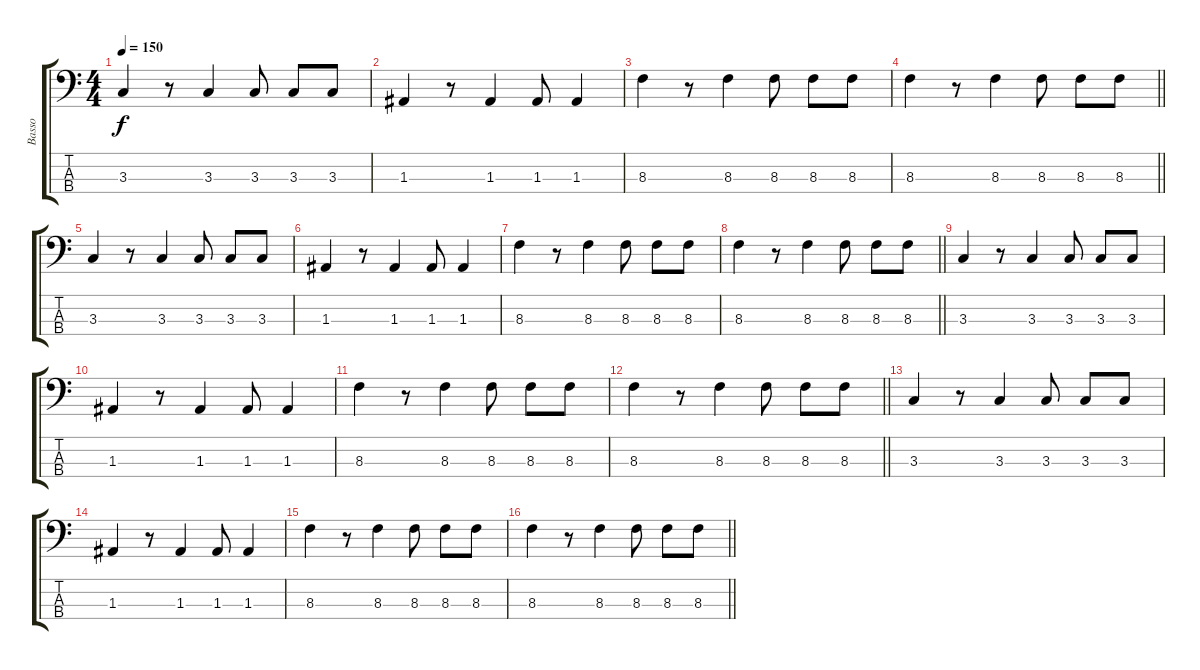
\track ("Basso" "Basso") {instrument electricbassfinger}
\staff {score tabs}
\tuning (G2 D2 A1 E1) {hide}
\ts (4 4)
\tempo 150
\clef f4
\ks c
3.3.4{dy f} r.8 3.3.4 3.3.8 3.3.8 3.3.8 |
1.3.4 r.8 1.3.4 1.3.8 1.3.4 |
8.3.4 r.8 8.3.4 8.3.8 8.3.8 8.3.8 |
\barLineRight lightlight
8.3.4 r.8 8.3.4 8.3.8 8.3.8 8.3.8 |
3.3.4 r.8 3.3.4 3.3.8 3.3.8 3.3.8 |
1.3.4 r.8 1.3.4 1.3.8 1.3.4 |
8.3.4 r.8 8.3.4 8.3.8 8.3.8 8.3.8 |
\barLineRight lightlight
8.3.4 r.8 8.3.4 8.3.8 8.3.8 8.3.8 |
3.3.4 r.8 3.3.4 3.3.8 3.3.8 3.3.8 |
1.3.4 r.8 1.3.4 1.3.8 1.3.4 |
8.3.4 r.8 8.3.4 8.3.8 8.3.8 8.3.8 |
\barLineRight lightlight
8.3.4 r.8 8.3.4 8.3.8 8.3.8 8.3.8 |
3.3.4 r.8 3.3.4 3.3.8 3.3.8 3.3.8 |
1.3.4 r.8 1.3.4 1.3.8 1.3.4 |
8.3.4 r.8 8.3.4 8.3.8 8.3.8 8.3.8 |
\barLineRight lightlight
8.3.4 r.8 8.3.4 8.3.8 8.3.8 8.3.8
